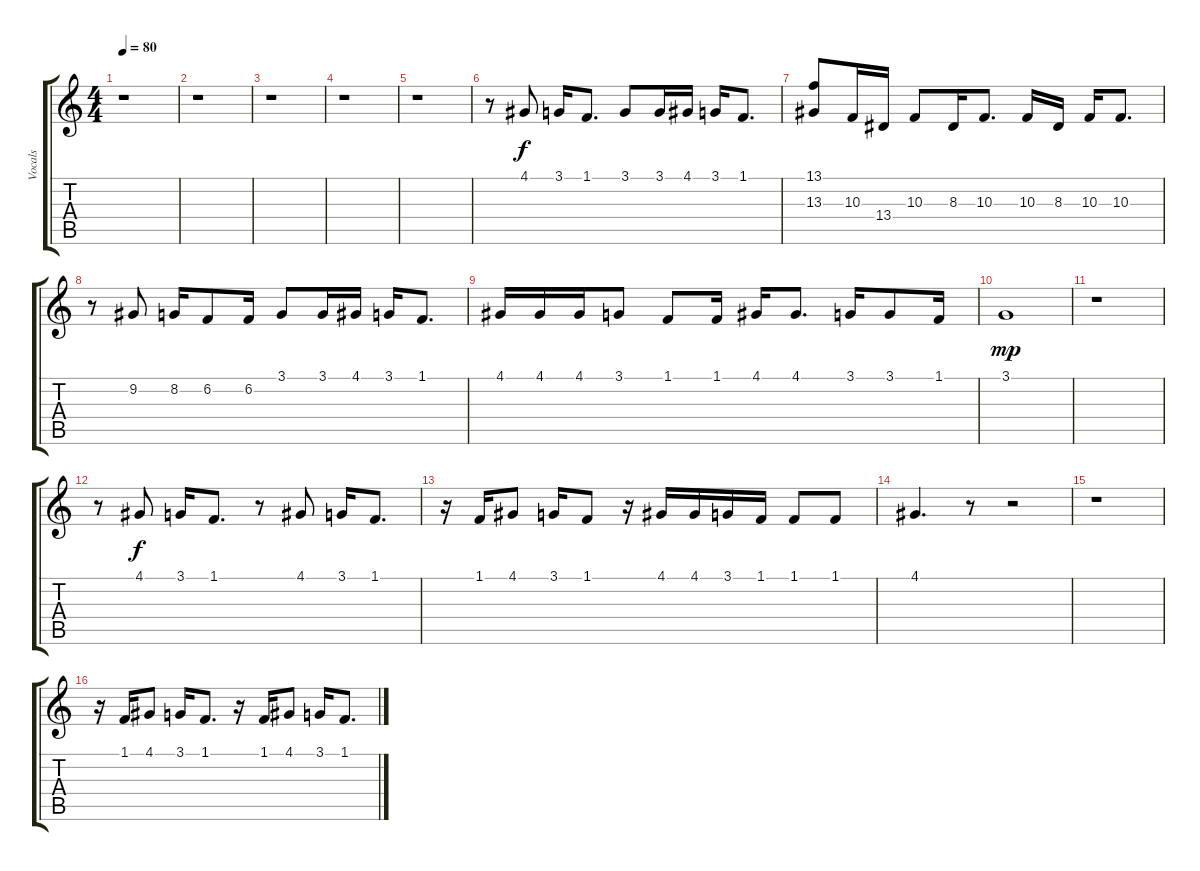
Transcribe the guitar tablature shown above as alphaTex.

\track ("Vocals" "Vocals") {instrument synthvoice}
\staff {score tabs}
\tuning (E4 B3 G3 D3 A2 E2) {hide}
\ts (4 4)
\tempo 80
\clef g2
\ks c
r.1{dy f} |
r.1 |
r.1 |
r.1 |
r.1 |
r.8 4.1.8 3.1.16 1.1.8{d} 3.1.8 3.1.16 4.1.16 3.1.16 1.1.8{d} |
(13.1 13.3).8 10.3.16 13.4.16 10.3.8 8.3.16 10.3.8{d} 10.3.16 8.3.16 10.3.16 10.3.8{d} |
r.8 9.2.8 8.2.16 6.2.8 6.2.16 3.1.8 3.1.16 4.1.16 3.1.16 1.1.8{d} |
4.1.16 4.1.16 4.1.16 3.1.8 1.1.8 1.1.16 4.1.16 4.1.8{d} 3.1.16 3.1.8 1.1.16 |
3.1.1{dy mp} |
r.1 |
r.8 4.1.8{dy f} 3.1.16 1.1.8{d} r.8 4.1.8 3.1.16 1.1.8{d} |
r.16 1.1.16 4.1.8 3.1.16 1.1.8 r.16 4.1.16 4.1.16 3.1.16 1.1.16 1.1.8 1.1.8 |
4.1.4{d} r.8 r.2 |
r.1 |
r.16 1.1.16 4.1.8 3.1.16 1.1.8{d} r.16 1.1.16 4.1.8 3.1.16 1.1.8{d}
